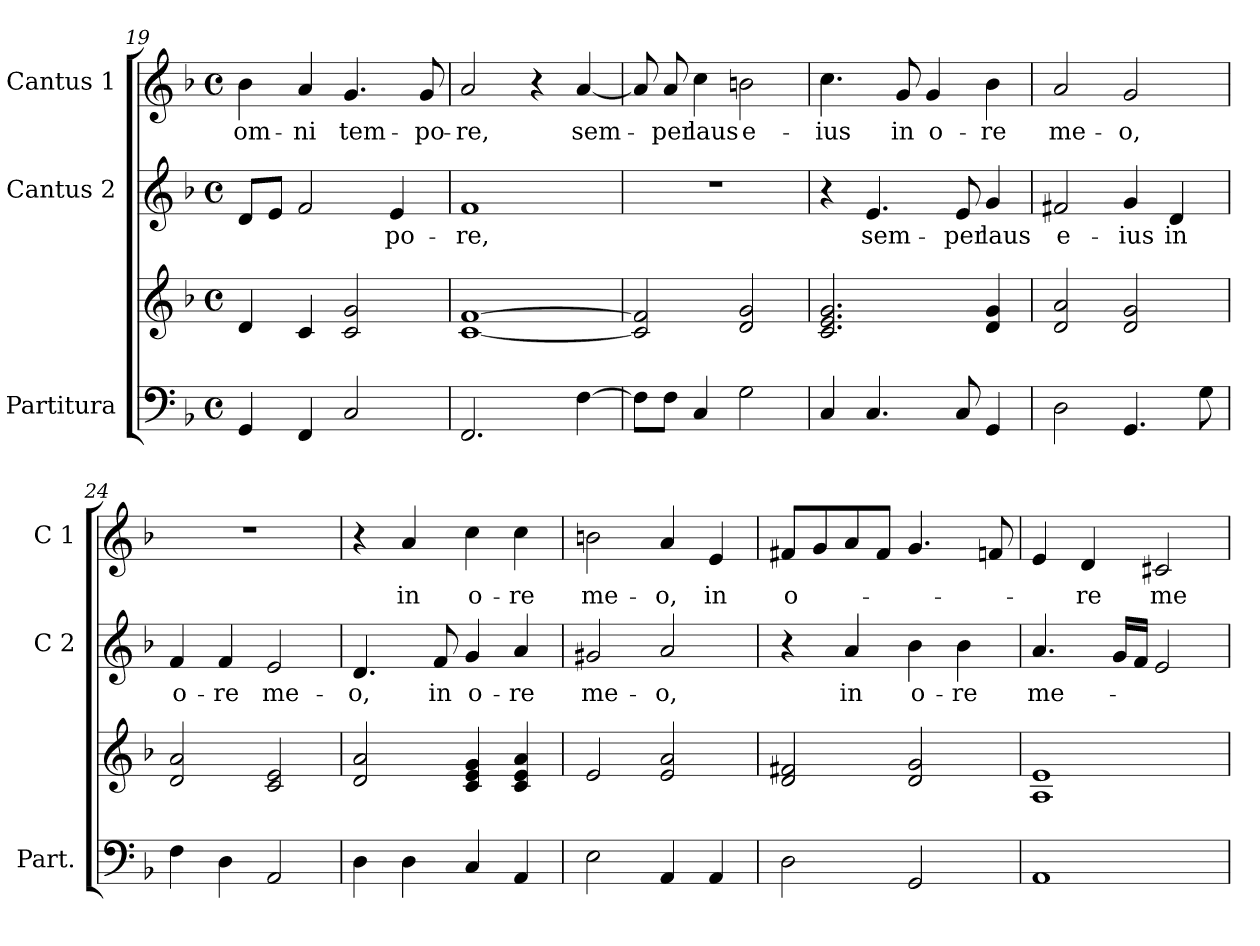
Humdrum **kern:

**kern	**kern	**kern	**text	**kern	**text
*part3	*part3	*part2	*part2	*part1	*part1
*staff4	*staff3	*staff2	*staff2	*staff1	*staff1
*I"Partitura	*	*I"Cantus 2	*	*I"Cantus 1	*
*I'Part.	*	*I'C 2	*	*I'C 1	*
*clefF4	*clefG2	*clefG2	*	*clefG2	*
*k[b-]	*k[b-]	*k[b-]	*	*k[b-]	*
*F:	*F:	*F:	*	*F:	*
*M4/4	*M4/4	*M4/4	*	*M4/4	*
*met(c)	*met(c)	*met(c)	*	*met(c)	*
=19	=19	=19	=19	=19	=19
!	!	!	!	!	!LO:LY:b
4GG/	4d!/	8d/L	.	4b-\	om-
.	.	8e/J	.	.	.
!	!	!	!	!	!LO:LY:b
4FF/	4c!/	2f/	.	4a/	-ni
!	!	!	!	!	!LO:LY:b
2C/	2c!/ 2g!/	.	.	4.g/	tem-
!	!	!	!LO:LY:b	!	!
.	.	4e/	-po-	.	.
!	!	!	!	!	!LO:LY:b
.	.	.	.	8g/	-po-
=20	=20	=20	=20	=20	=20
!	!	!	!LO:LY:b	!	!
!	!	!	!	!	!LO:LY:b
2.FF/	[1c! [1f!	1f	-re,	2a/	-re,
.	.	.	.	4r	.
!	!	!	!	!	!LO:LY:b
[4F\	.	.	.	[4a/	sem-
=21	=21	=21	=21	=21	=21
8F\L]	2c!/] 2f!/]	1r	.	8a/]	.
!	!	!	!	!	!LO:LY:b
8F\J	.	.	.	8a/	-per
!	!	!	!	!	!LO:LY:b
4C/	.	.	.	4cc\	laus
!	!	!	!	!	!LO:LY:b
2G\	2d!/ 2g!/	.	.	2bn\	e-
!!LO:PB:g=z
=22	=22	=22	=22	=22	=22
!	!	!	!	!	!LO:LY:b
4C/	2.c!/ 2.e!/ 2.g!/	4r	.	4.cc\	-ius
!	!	!	!LO:LY:b	!	!
4.C/	.	4.e/	sem-	.	.
!	!	!	!	!	!LO:LY:b
.	.	.	.	8g/	in
!	!	!	!	!	!LO:LY:b
.	.	.	.	4g/	o-
!	!	!	!LO:LY:b	!	!
8C/	.	8e/	-per	.	.
!	!	!	!LO:LY:b	!	!
!	!	!	!	!	!LO:LY:b
4GG/	4d!/ 4g!/	4g/	laus	4b-\	-re
=23	=23	=23	=23	=23	=23
!	!	!	!LO:LY:b	!	!
!	!	!	!	!	!LO:LY:b
2D\	2d!/ 2a!/	2f#X/	e-	2a/	me-
!	!	!	!LO:LY:b	!	!
!	!	!	!	!	!LO:LY:b
4.GG/	2d!/ 2g!/	4g/	-ius	2g/	-o,
!	!	!	!LO:LY:b	!	!
.	.	4d/	in	.	.
8G\	.	.	.	.	.
=24	=24	=24	=24	=24	=24
!	!	!	!LO:LY:b	!	!
4F\	2d!/ 2a!/	4f/	o-	1r	.
!	!	!	!LO:LY:b	!	!
4D\	.	4f/	-re	.	.
!	!	!	!LO:LY:b	!	!
2AA/	2c!/ 2e!/	2e/	me-	.	.
=25	=25	=25	=25	=25	=25
!	!	!	!LO:LY:b	!	!
4D\	2d!/ 2a!/	4.d/	-o,	4r	.
!	!	!	!	!	!LO:LY:b
4D\	.	.	.	4a/	in
!	!	!	!LO:LY:b	!	!
.	.	8f/	in	.	.
!	!	!	!LO:LY:b	!	!
!	!	!	!	!	!LO:LY:b
4C/	4c!/ 4e!/ 4g!/	4g/	o-	4cc\	o-
!	!	!	!LO:LY:b	!	!
!	!	!	!	!	!LO:LY:b
4AA/	4c!/ 4e!/ 4a!/	4a/	-re	4cc\	-re
=26	=26	=26	=26	=26	=26
!	!	!	!LO:LY:b	!	!
!	!	!	!	!	!LO:LY:b
2E\	2e!/	2g#X/	me-	2bn\	me-
!	!	!	!LO:LY:b	!	!
!	!	!	!	!	!LO:LY:b
4AA/	2e!/ 2a!/	2a/	-o,	4a/	-o,
!	!	!	!	!	!LO:LY:b
4AA/	.	.	.	4e/	in
=27	=27	=27	=27	=27	=27
!	!	!	!	!	!LO:LY:b
2D\	2d!/ 2f#X!/	4r	.	8f#X/L	o-
.	.	.	.	8g/	.
!	!	!	!LO:LY:b	!	!
.	.	4a/	in	8a/	.
.	.	.	.	8f#/J	.
!	!	!	!LO:LY:b	!	!
2GG/	2d!/ 2g!/	4b-\	o-	4.g/	.
!	!	!	!LO:LY:b	!	!
.	.	4b-\	-re	.	.
.	.	.	.	8fn/	.
=28	=28	=28	=28	=28	=28
!	!	!	!LO:LY:b	!	!
1AA	1A! 1e!	4.a/	me-	4e/	.
!	!	!	!	!	!LO:LY:b
.	.	.	.	4d/	-re
.	.	16g/LL	.	.	.
.	.	16f/JJ	.	.	.
!	!	!	!	!	!LO:LY:b
.	.	2e/	.	2c#X/	me-
=	=	=	=	=	=
*-	*-	*-	*-	*-	*-
